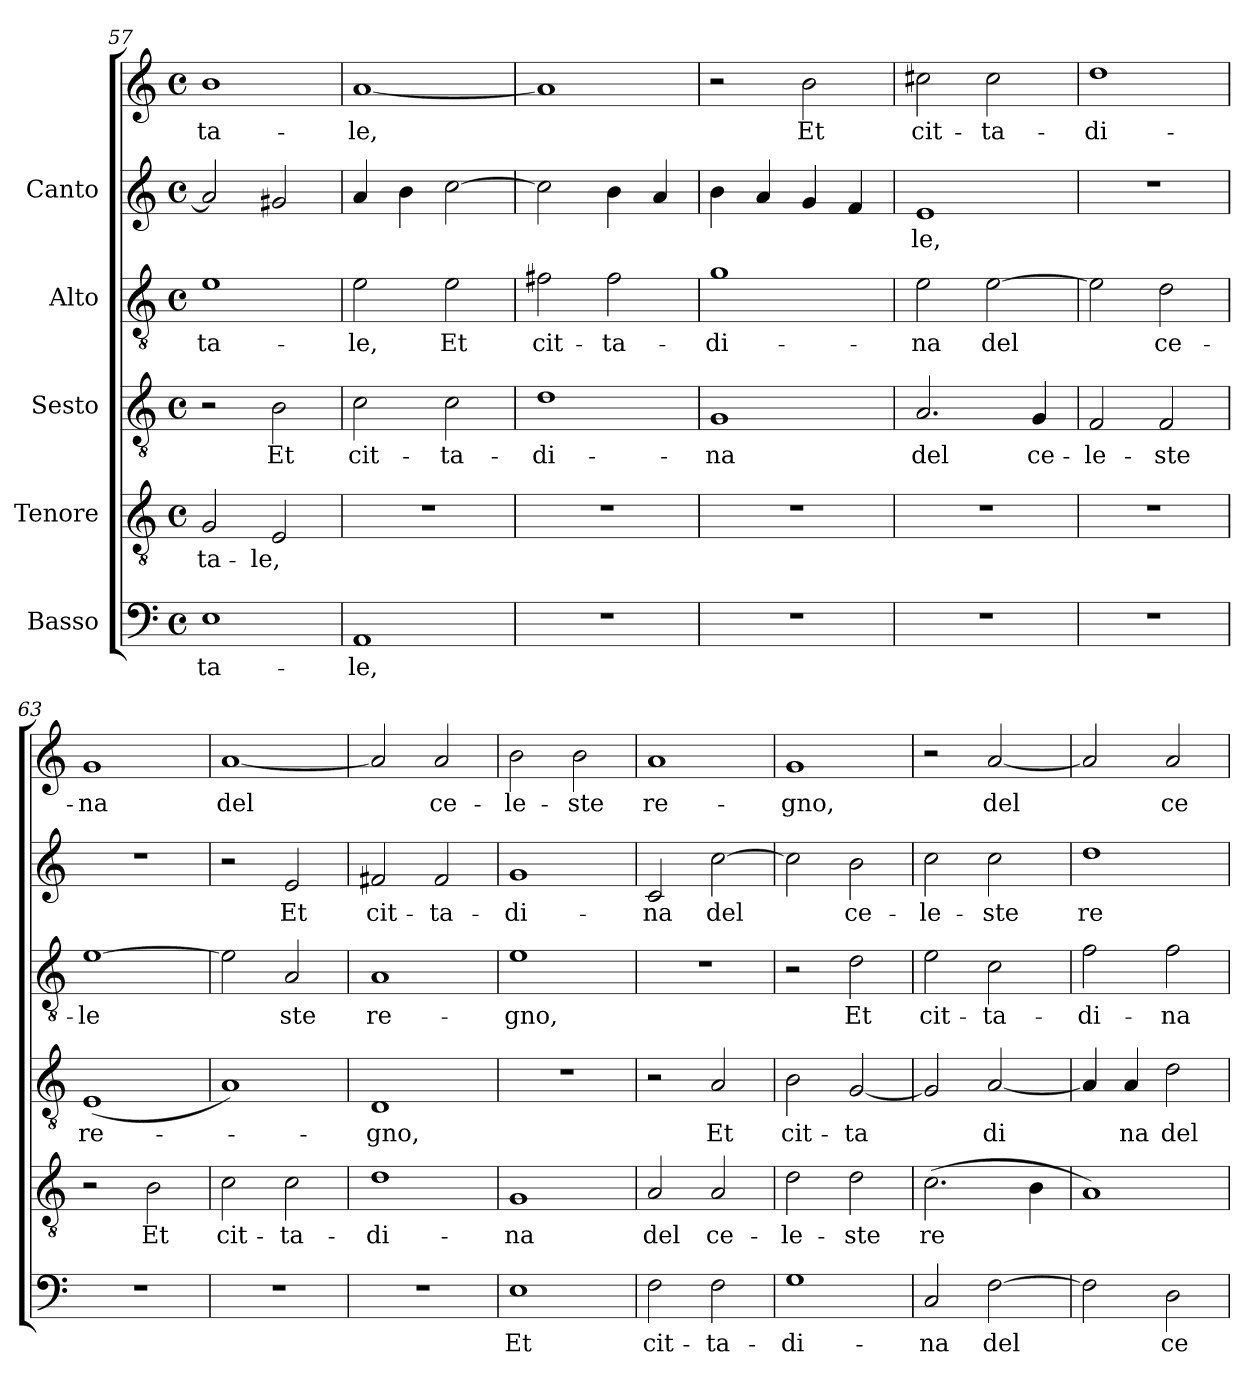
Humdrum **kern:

**kern	**text	**kern	**text	**kern	**text	**kern	**text	**kern	**text	**kern	**text
*part5	*part5	*part4	*part4	*part3	*part3	*part2	*part2	*part1	*part1	*part1	*part1
*staff6	*staff6	*staff5	*staff5	*staff4	*staff4	*staff3	*staff3	*staff2	*staff2	*staff1	*staff1
*I"Basso	*	*I"Tenore	*	*I"Sesto	*	*I"Alto	*	*I"Canto	*	*	*
*clefF4	*	*clefGv2	*	*clefGv2	*	*clefGv2	*	*clefG2	*	*clefG2	*
*M4/4	*	*M4/4	*	*M4/4	*	*M4/4	*	*M4/4	*	*M4/4	*
*met(c)	*	*met(c)	*	*met(c)	*	*met(c)	*	*met(c)	*	*met(c)	*
=57	=57	=57	=57	=57	=57	=57	=57	=57	=57	=57	=57
!	!LO:LY:b:cj	!	!LO:LY:b:cj	!	!	!	!LO:LY:b:cj	!	!	!	!LO:LY:b
1E	-ta-	2G/	-ta-	2r	.	1e	-ta-	2a/]	.	1b	-ta-
!	!	!	!LO:LY:b:cj	!	!LO:LY:b:cj	!	!	!	!	!	!
.	.	2E/	-le,	2B\	Et	.	.	2g#X/	.	.	.
=58	=58	=58	=58	=58	=58	=58	=58	=58	=58	=58	=58
!	!LO:LY:b:cj	!	!	!	!LO:LY:b:cj	!	!LO:LY:b:cj	!	!	!	!LO:LY:b
1AA	-le,	1r	.	2c\	cit-	2e\	-le,	4a/	.	[<1a	-le,
.	.	.	.	.	.	.	.	4b\	.	.	.
!	!	!	!	!	!LO:LY:b:cj	!	!LO:LY:b:cj	!	!	!	!
.	.	.	.	2c\	-ta-	2e\	Et	[>2cc\	.	.	.
!!LO:PB:g=z
=59	=59	=59	=59	=59	=59	=59	=59	=59	=59	=59	=59
!	!	!	!	!	!LO:LY:b:cj	!	!LO:LY:b:cj	!	!	!	!
1r	.	1r	.	1d	-di-	2f#X\	cit-	2cc\]	.	1a]	.
!	!	!	!	!	!	!	!LO:LY:b:cj	!	!	!	!
.	.	.	.	.	.	2f#\	-ta-	4b\	.	.	.
.	.	.	.	.	.	.	.	4a/	.	.	.
=60	=60	=60	=60	=60	=60	=60	=60	=60	=60	=60	=60
!	!	!	!	!	!LO:LY:b:cj	!	!LO:LY:b:cj	!	!	!	!
1r	.	1r	.	1G	-na	1g	-di-	4b\	.	2r	.
.	.	.	.	.	.	.	.	4a/	.	.	.
!	!	!	!	!	!	!	!	!	!	!	!LO:LY:b
.	.	.	.	.	.	.	.	4g/	.	2b\	Et
.	.	.	.	.	.	.	.	4f/	.	.	.
=61	=61	=61	=61	=61	=61	=61	=61	=61	=61	=61	=61
!	!	!	!	!	!LO:LY:b:cj	!	!LO:LY:b:cj	!	!LO:LY:b:cj	!	!LO:LY:b
1r	.	1r	.	2.A/	del	2e\	-na	1e	-le,	2cc#X\	cit-
!	!	!	!	!	!	!	!LO:LY:b:cj	!	!	!	!LO:LY:b
.	.	.	.	.	.	[>2e\	del	.	.	2cc#\	-ta-
!	!	!	!	!	!LO:LY:b:cj	!	!	!	!	!	!
.	.	.	.	4G/	ce-	.	.	.	.	.	.
=62	=62	=62	=62	=62	=62	=62	=62	=62	=62	=62	=62
!	!	!	!	!	!LO:LY:b:cj	!	!LO:LY:b:cj	!	!	!	!LO:LY:b
1r	.	1r	.	2F/	-le-	2e\]	.	1r	.	1dd	di-
!	!	!	!	!	!LO:LY:b:cj	!	!LO:LY:b:cj	!	!	!	!
.	.	.	.	2F/	-ste	2d\	ce-	.	.	.	.
=63	=63	=63	=63	=63	=63	=63	=63	=63	=63	=63	=63
!	!	!	!	!	!LO:LY:b:cj	!	!LO:LY:b:cj	!	!	!	!LO:LY:b
1r	.	2r	.	(<1E	re-	[>1e	-le-	1r	.	1g	-na
!	!	!	!LO:LY:b:cj	!	!	!	!	!	!	!	!
.	.	2B\	Et	.	.	.	.	.	.	.	.
=64	=64	=64	=64	=64	=64	=64	=64	=64	=64	=64	=64
!	!	!	!LO:LY:b:cj	!	!	!	!LO:LY:b:cj	!	!	!	!LO:LY:b
1r	.	2c\	cit-	1A)	.	2e\]	-	2r	.	[<1a	del
!	!	!	!LO:LY:b:cj	!	!	!	!LO:LY:b:cj	!	!LO:LY:b:cj	!	!
.	.	2c\	-ta-	.	.	2A/	ste	2e/	Et	.	.
=65	=65	=65	=65	=65	=65	=65	=65	=65	=65	=65	=65
!	!	!	!LO:LY:b:cj	!	!LO:LY:b:cj	!	!LO:LY:b:cj	!	!LO:LY:b:cj	!	!LO:LY:b
1r	.	1d	-di-	1D	-gno,	1A	re-	2f#X/	-cit-	2a/]	.
!	!	!	!	!	!	!	!	!	!LO:LY:b:cj	!	!LO:LY:b
.	.	.	.	.	.	.	.	2f#/	-ta-	2a/	ce-
=66	=66	=66	=66	=66	=66	=66	=66	=66	=66	=66	=66
!	!LO:LY:b:cj	!	!LO:LY:b:cj	!	!	!	!LO:LY:b:cj	!	!LO:LY:b:cj	!	!LO:LY:b
1E	Et	1G	-na	1r	.	1e	-gno,	1g	di-	2b\	-le-
!	!	!	!	!	!	!	!	!	!	!	!LO:LY:b
.	.	.	.	.	.	.	.	.	.	2b\	-ste
!!LO:LB:g=z
=67	=67	=67	=67	=67	=67	=67	=67	=67	=67	=67	=67
!	!LO:LY:b:cj	!	!LO:LY:b:cj	!	!	!	!	!	!LO:LY:b:cj	!	!LO:LY:b
2F\	cit-	2A/	del	2r	.	1r	.	2c/	-na	1a	-re-
!	!LO:LY:b:cj	!	!LO:LY:b:cj	!	!LO:LY:b:cj	!	!	!	!LO:LY:b:cj	!	!
2F\	-ta-	2A/	ce-	2A/	Et	.	.	[>2cc\	del	.	.
=68	=68	=68	=68	=68	=68	=68	=68	=68	=68	=68	=68
!	!LO:LY:b:cj	!	!LO:LY:b:cj	!	!LO:LY:b:cj	!	!	!	!LO:LY:b:cj	!	!LO:LY:b
1G	-di-	2d\	-le-	2B\	cit-	2r	.	2cc\]	.	1g	gno,
!	!	!	!LO:LY:b:cj	!	!LO:LY:b:cj	!	!LO:LY:b:cj	!	!LO:LY:b:cj	!	!
.	.	2d\	-ste	[<2G/	-ta-	2d\	Et	2b\	ce-	.	.
=69	=69	=69	=69	=69	=69	=69	=69	=69	=69	=69	=69
!	!LO:LY:b:cj	!	!LO:LY:b:cj	!	!LO:LY:b:cj	!	!LO:LY:b:cj	!	!LO:LY:b:cj	!	!
2C/	-na	(>2.c\	re-	2G/]	-	2e\	cit-	2cc\	le-	2r	.
!	!LO:LY:b:cj	!	!	!	!LO:LY:b:cj	!	!LO:LY:b:cj	!	!LO:LY:b:cj	!	!LO:LY:b
[>2F\	del	.	.	[<2A/	di-	2c\	-ta-	2cc\	-ste	[<2a/	-del
!	!	!	!LO:LY:b:cj	!	!	!	!	!	!	!	!
.	.	4B\	--	.	.	.	.	.	.	.	.
=70	=70	=70	=70	=70	=70	=70	=70	=70	=70	=70	=70
!	!LO:LY:b:cj	!	!	!	!LO:LY:b:cj	!	!LO:LY:b:cj	!	!LO:LY:b:cj	!	!LO:LY:b
2F\]	.	1A)	.	4A/]	-	2f\	-di-	1dd	-re-	2a/]	.
!	!	!	!	!	!LO:LY:b:cj	!	!	!	!	!	!
.	.	.	.	4A/	na	.	.	.	.	.	.
!	!LO:LY:b:cj	!	!	!	!LO:LY:b:cj	!	!LO:LY:b:cj	!	!	!	!LO:LY:b
2D\	ce-	.	.	2d\	del	2f\	-na	.	.	2a/	ce-
=	=	=	=	=	=	=	=	=	=	=	=
*-	*-	*-	*-	*-	*-	*-	*-	*-	*-	*-	*-
